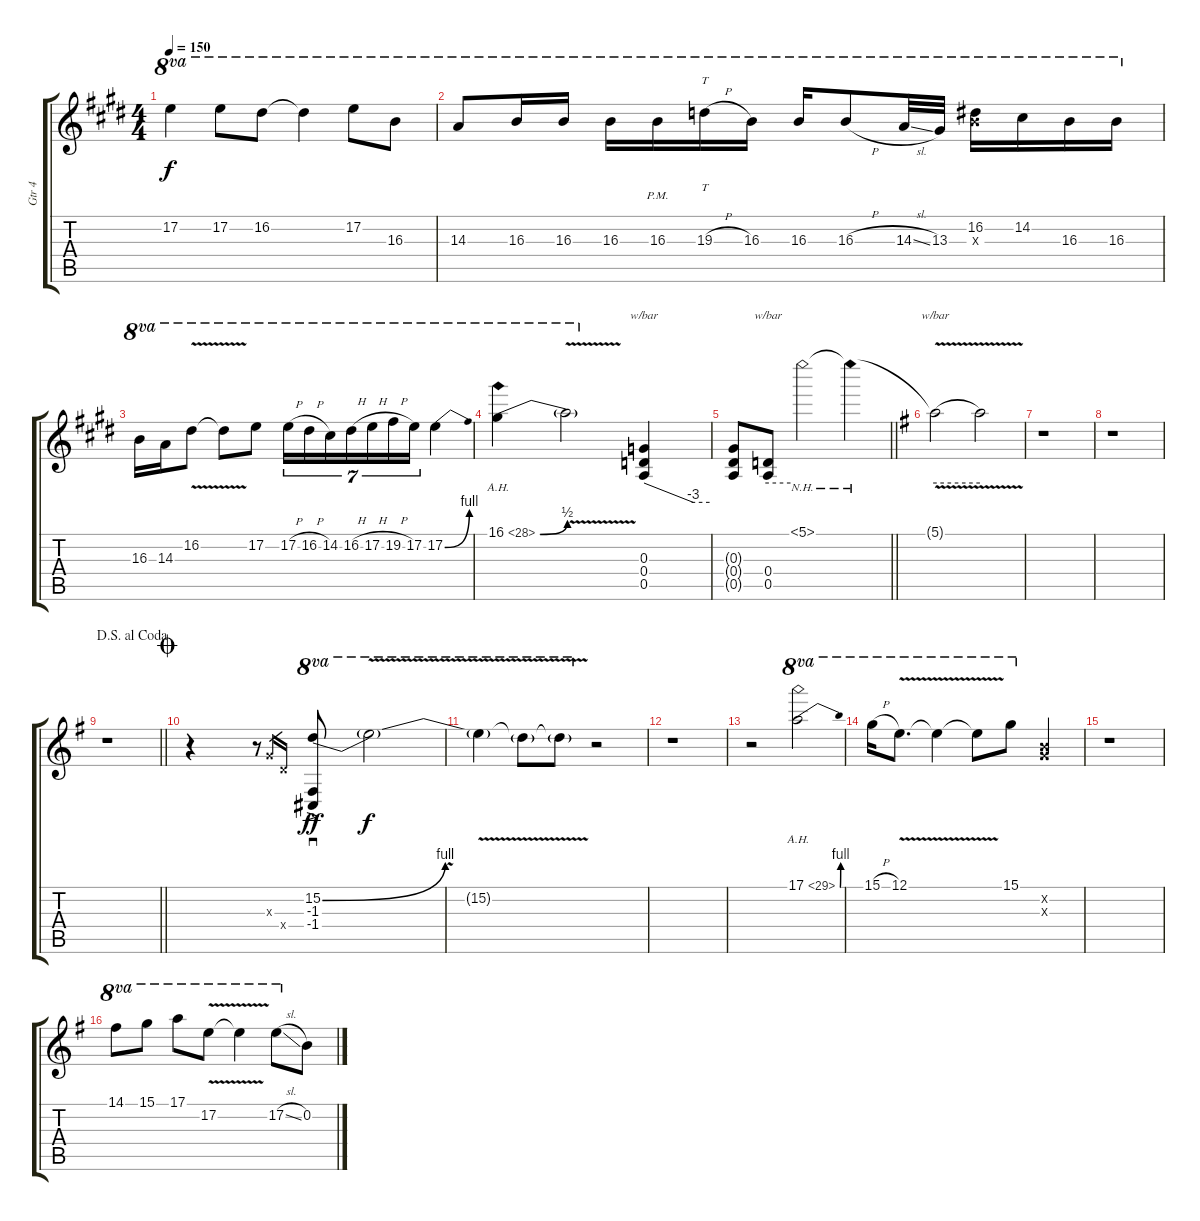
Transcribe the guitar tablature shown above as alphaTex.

\track ("Gtr 4" "Gtr 4") {instrument overdrivenguitar}
\staff {score tabs}
\tuning (E4 B3 G3 D3 A2 E2) {hide}
\ts (4 4)
\tempo 150
\clef g2
\ks c#minor
17.2{t}.4{ot 8va dy f} 17.2.8{ot 8va} 16.2.8{ot 8va} 16.2{t}.4{ot 8va} 17.2.8{ot 8va} 16.3.8{ot 8va} |
14.3.8{ot 8va} 16.3.16{ot 8va} 16.3.16{ot 8va} 16.3.16{ot 8va} 16.3{pm}.16{ot 8va} 19.3{h}.16{tt ot 8va} 16.3.16{ot 8va} 16.3.16{ot 8va} 16.3{h}.8{ot 8va} 14.3{sl}.32{ot 8va} 13.3.32{ot 8va} (16.2 16.3{x}).16{ot 8va} 14.2.16{ot 8va} 16.3.16{ot 8va} 16.3.16{ot 8va} |
\ks e
16.3.16{ot 8va} 14.3.16{ot 8va} 16.2{v}.8{ot 8va} 16.2{v t}.8{ot 8va} 17.2.8{ot 8va} 17.2{h}.16{tu (7 4) ot 8va} 16.2{h}.16{tu (7 4) ot 8va} 14.2.16{tu (7 4) ot 8va} 16.2{h}.16{tu (7 4) ot 8va} 17.2{h}.16{tu (7 4) ot 8va} 19.2{h}.16{tu (7 4) ot 8va} 17.2.16{tu (7 4) ot 8va} 17.2{be (bend 0 0 60 4)}.4{ot 8va} |
\ks c#minor
16.1{be (bend 0 0 60 2) ah 12}.4{ot 8va} 16.1{v t}.2{ot 8va} (0.3 0.4 0.5).4{tbe (custom default 0 0 45 -12 60 -12)} |
\barLineRight lightlight
(0.3{t} 0.4{t} 0.5{t}).8 (0.4 0.5).8{tbe (hold default 0 0 60 0)} 5.1{nh}.2 5.1{nh t}.4 |
\ks g
5.1{v t}.2{tbe (hold default 0 0 60 0)} 5.1{v t}.2 |
r.1 |
r.1 |
\jump dalsegnoalcoda
\barLineRight lightlight
r.1 |
\jump coda
r.4 r.8 0.3{x}.16{gr} 0.4{x}.16{gr} (15.2{be (bend 0 0 60 4) ac} -1.3 -1.4).8{sd ot 8va dy ff} 15.2{v t}.2{ot 8va dy f} |
15.2{v t}.4{ot 8va} 15.2{v t}.8{ot 8va} 15.2{v t}.8{ot 8va} r.2 |
r.1 |
r.2 17.1{be (bend 0 0 60 4) ah 12}.2{ot 8va} |
15.1{h}.16{ot 8va} 12.1{v}.8{d ot 8va} 12.1{v t}.4{ot 8va} 12.1{v t}.8{ot 8va} 15.1.8{ot 8va} (0.2{x} 0.3{x}).4 |
r.1 |
14.1.8{ot 8va} 15.1.8{ot 8va} 17.1.8{ot 8va} 17.2{v}.8{ot 8va} 17.2{v t}.4{ot 8va} 17.2{sl}.8{ot 8va} 0.2.8
